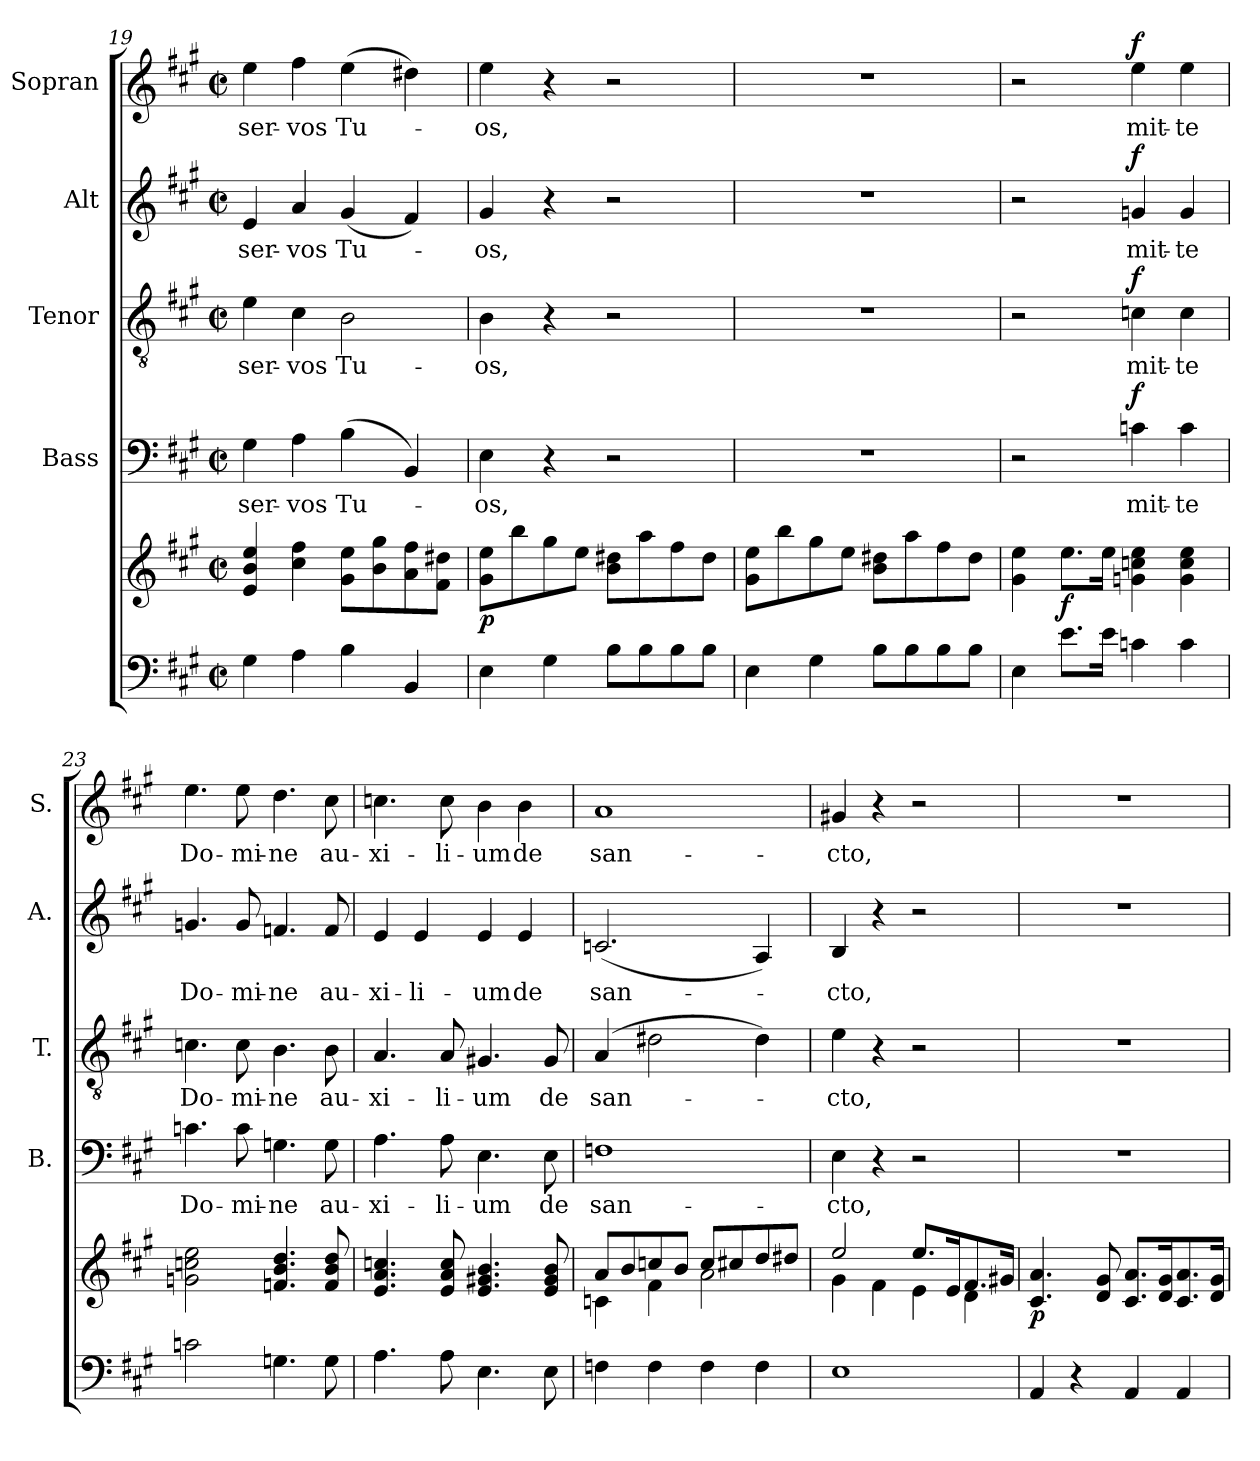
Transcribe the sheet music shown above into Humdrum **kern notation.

**kern	**kern	**dynam	**kern	**text	**dynam	**kern	**text	**dynam	**kern	**text	**dynam	**kern	**text	**dynam
*part5	*part5	*part5	*part4	*part4	*part4	*part3	*part3	*part3	*part2	*part2	*part2	*part1	*part1	*part1
*staff6	*staff5	*staff5/6	*staff4	*staff4	*staff4	*staff3	*staff3	*staff3	*staff2	*staff2	*staff2	*staff1	*staff1	*staff1
*	*	*	*I"Bass	*	*	*I"Tenor	*	*	*I"Alt	*	*	*I"Sopran	*	*
*	*	*	*I'B.	*	*	*I'T.	*	*	*I'A.	*	*	*I'S.	*	*
*clefF4	*clefG2	*	*clefF4	*	*	*clefGv2	*	*	*clefG2	*	*	*clefG2	*	*
*k[f#c#g#]	*k[f#c#g#]	*	*k[f#c#g#]	*	*	*k[f#c#g#]	*	*	*k[f#c#g#]	*	*	*k[f#c#g#]	*	*
*A:	*A:	*	*A:	*	*	*A:	*	*	*A:	*	*	*A:	*	*
*M2/2	*M2/2	*	*M2/2	*	*	*M2/2	*	*	*M2/2	*	*	*M2/2	*	*
*met(c|)	*met(c|)	*	*met(c|)	*	*	*met(c|)	*	*	*met(c|)	*	*	*met(c|)	*	*
=19	=19	=19	=19	=19	=19	=19	=19	=19	=19	=19	=19	=19	=19	=19
!	!	!	!	!LO:LY:b	!	!	!LO:LY:b	!	!	!LO:LY:b	!	!	!LO:LY:b	!
4G#\	4e/ 4b/ 4ee/	.	4G#\	ser-	.	4e\	ser-	.	4e/	ser-	.	4ee\	ser-	.
!	!	!	!	!LO:LY:b	!	!	!LO:LY:b	!	!	!LO:LY:b	!	!	!LO:LY:b	!
4A\	4cc#\ 4ff#\	.	4A\	-vos	.	4c#\	-vos	.	4a/	-vos	.	4ff#\	-vos	.
!	!	!	!	!LO:LY:b	!	!	!LO:LY:b	!	!	!LO:LY:b	!	!	!LO:LY:b	!
4B\	8g#\ 8ee\L	.	(>4B\	Tu-	.	2B\	Tu-	.	(<4g#/	Tu-	.	(>4ee\	Tu-	.
.	8b\ 8gg#\	.	.	.	.	.	.	.	.	.	.	.	.	.
4BB/	8a\ 8ff#\	.	4BB/)	.	.	.	.	.	4f#/)	.	.	4dd#X\)	.	.
.	8f#\ 8dd#X\J	.	.	.	.	.	.	.	.	.	.	.	.	.
=20	=20	=20	=20	=20	=20	=20	=20	=20	=20	=20	=20	=20	=20	=20
!	!	!LO:DY:b	!	!LO:LY:b	!	!	!LO:LY:b	!	!	!LO:LY:b	!	!	!LO:LY:b	!
4E\	8g#\ 8ee\L	p	4E\	-os,	.	4B\	-os,	.	4g#/	-os,	.	4ee\	-os,	.
.	8bb\	.	.	.	.	.	.	.	.	.	.	.	.	.
4G#\	8gg#\	.	4r	.	.	4r	.	.	4r	.	.	4r	.	.
.	8ee\J	.	.	.	.	.	.	.	.	.	.	.	.	.
8B\L	8b\ 8dd#X\L	.	2r	.	.	2r	.	.	2r	.	.	2r	.	.
8B\	8aa\	.	.	.	.	.	.	.	.	.	.	.	.	.
8B\	8ff#\	.	.	.	.	.	.	.	.	.	.	.	.	.
8B\J	8dd#\J	.	.	.	.	.	.	.	.	.	.	.	.	.
!!LO:PB:g=z
=21	=21	=21	=21	=21	=21	=21	=21	=21	=21	=21	=21	=21	=21	=21
4E\	8g#\ 8ee\L	.	1r	.	.	1r	.	.	1r	.	.	1r	.	.
.	8bb\	.	.	.	.	.	.	.	.	.	.	.	.	.
4G#\	8gg#\	.	.	.	.	.	.	.	.	.	.	.	.	.
.	8ee\J	.	.	.	.	.	.	.	.	.	.	.	.	.
8B\L	8b\ 8dd#X\L	.	.	.	.	.	.	.	.	.	.	.	.	.
8B\	8aa\	.	.	.	.	.	.	.	.	.	.	.	.	.
8B\	8ff#\	.	.	.	.	.	.	.	.	.	.	.	.	.
8B\J	8dd#\J	.	.	.	.	.	.	.	.	.	.	.	.	.
=22	=22	=22	=22	=22	=22	=22	=22	=22	=22	=22	=22	=22	=22	=22
4E\	4g#\ 4ee\	.	2r	.	.	2r	.	.	2r	.	.	2r	.	.
!	!	!LO:DY:b	!	!	!	!	!	!	!	!	!	!	!	!
8.e\L	8.ee\L	f	.	.	.	.	.	.	.	.	.	.	.	.
16e\Jk	16ee\Jk	.	.	.	.	.	.	.	.	.	.	.	.	.
!	!	!	!	!LO:LY:b	!LO:DY:a	!	!LO:LY:b	!LO:DY:a	!	!LO:LY:b	!LO:DY:a	!	!LO:LY:b	!LO:DY:a
4cn\	4gn\ 4ccn\ 4ee\	.	4cn\	mit-	f	4cn\	mit-	f	4gn/	mit-	f	4ee\	mit-	f
!	!	!	!	!LO:LY:b	!	!	!LO:LY:b	!	!	!LO:LY:b	!	!	!LO:LY:b	!
4c\	4g\ 4cc\ 4ee\	.	4c\	-te	.	4c\	-te	.	4g/	-te	.	4ee\	-te	.
=23	=23	=23	=23	=23	=23	=23	=23	=23	=23	=23	=23	=23	=23	=23
!	!	!	!	!LO:LY:b	!	!	!LO:LY:b	!	!	!LO:LY:b	!	!	!LO:LY:b	!
2cn\	2gn\ 2ccn\ 2ee\	.	4.cn\	Do-	.	4.cn\	Do-	.	4.gn/	Do-	.	4.ee\	Do-	.
!	!	!	!	!LO:LY:b	!	!	!LO:LY:b	!	!	!LO:LY:b	!	!	!LO:LY:b	!
.	.	.	8c\	-mi-	.	8c\	-mi-	.	8g/	-mi-	.	8ee\	-mi-	.
!	!	!	!	!LO:LY:b	!	!	!LO:LY:b	!	!	!LO:LY:b	!	!	!LO:LY:b	!
4.Gn\	4.fn/ 4.b/ 4.dd/	.	4.Gn\	-ne	.	4.B\	-ne	.	4.fn/	-ne	.	4.dd\	-ne	.
!	!	!	!	!LO:LY:b	!	!	!LO:LY:b	!	!	!LO:LY:b	!	!	!LO:LY:b	!
8G\	8f/ 8b/ 8dd/	.	8G\	au-	.	8B\	au-	.	8f/	au-	.	8cc#\	au-	.
=24	=24	=24	=24	=24	=24	=24	=24	=24	=24	=24	=24	=24	=24	=24
!	!	!	!	!LO:LY:b	!	!	!LO:LY:b	!	!	!LO:LY:b	!	!	!LO:LY:b	!
4.A\	4.e/ 4.a/ 4.ccn/	.	4.A\	-xi-	.	4.A/	-xi-	.	4e/	-xi-	.	4.ccn\	-xi-	.
!	!	!	!	!	!	!	!	!	!	!LO:LY:b	!	!	!	!
.	.	.	.	.	.	.	.	.	4e/	-li-	.	.	.	.
!	!	!	!	!LO:LY:b	!	!	!LO:LY:b	!	!	!	!	!	!LO:LY:b	!
8A\	8e/ 8a/ 8cc/	.	8A\	-li-	.	8A/	-li-	.	.	.	.	8cc\	-li-	.
!	!	!	!	!LO:LY:b	!	!	!LO:LY:b	!	!	!LO:LY:b	!	!	!LO:LY:b	!
4.E\	4.e/ 4.g#X/ 4.b/	.	4.E\	-um	.	4.G#X/	-um	.	4e/	-um	.	4b\	-um	.
!	!	!	!	!	!	!	!	!	!	!LO:LY:b	!	!	!LO:LY:b	!
.	.	.	.	.	.	.	.	.	4e/	de	.	4b\	de	.
!	!	!	!	!LO:LY:b	!	!	!LO:LY:b	!	!	!	!	!	!	!
8E\	8e/ 8g#/ 8b/	.	8E\	de	.	8G#/	de	.	.	.	.	.	.	.
=25	=25	=25	=25	=25	=25	=25	=25	=25	=25	=25	=25	=25	=25	=25
*	*^	*	*	*	*	*	*	*	*	*	*	*	*	*
!	!	!	!	!	!LO:LY:b	!	!	!LO:LY:b	!	!	!LO:LY:b	!	!	!LO:LY:b	!
4Fn\	8a/L	4cn\	.	1Fn	san-	.	(4A/	san-	.	(<2.cn/	san-	.	1a	san-	.
.	8b/	.	.	.	.	.	.	.	.	.	.	.	.	.	.
4F\	8ccn/	4f#\	.	.	.	.	2d#X\	.	.	.	.	.	.	.	.
.	8b/J	.	.	.	.	.	.	.	.	.	.	.	.	.	.
4F\	8cc/L	2a\	.	.	.	.	.	.	.	.	.	.	.	.	.
.	8cc#X/	.	.	.	.	.	.	.	.	.	.	.	.	.	.
4F\	8dd/	.	.	.	.	.	4d#\)	.	.	4A/)	.	.	.	.	.
.	8dd#X/J	.	.	.	.	.	.	.	.	.	.	.	.	.	.
!!LO:LB:g=z
=26	=26	=26	=26	=26	=26	=26	=26	=26	=26	=26	=26	=26	=26	=26	=26
!	!	!	!	!	!LO:LY:b	!	!	!LO:LY:b	!	!	!LO:LY:b	!	!	!LO:LY:b	!
1E	2ee/	4g#\	.	4E\	-cto,	.	4e\	-cto,	.	4B/	-cto,	.	4g#X/	-cto,	.
.	.	4f#\	.	4r	.	.	4r	.	.	4r	.	.	4r	.	.
.	8.ee/L	4e\	.	2r	.	.	2r	.	.	2r	.	.	2r	.	.
.	16e/k	.	.	.	.	.	.	.	.	.	.	.	.	.	.
.	8.f#/	4d\	.	.	.	.	.	.	.	.	.	.	.	.	.
.	16g#X/Jk	.	.	.	.	.	.	.	.	.	.	.	.	.	.
*	*v	*v	*	*	*	*	*	*	*	*	*	*	*	*	*
=27	=27	=27	=27	=27	=27	=27	=27	=27	=27	=27	=27	=27	=27	=27
!	!	!LO:DY:b	!	!	!	!	!	!	!	!	!	!	!	!
4AA/	4.c#/ 4.a/	p	1r	.	.	1r	.	.	1r	.	.	1r	.	.
4r	.	.	.	.	.	.	.	.	.	.	.	.	.	.
.	8d/ 8g#/	.	.	.	.	.	.	.	.	.	.	.	.	.
4AA/	8.c#/ 8.a/L	.	.	.	.	.	.	.	.	.	.	.	.	.
.	16d/ 16g#/k	.	.	.	.	.	.	.	.	.	.	.	.	.
4AA/	8.c#/ 8.a/	.	.	.	.	.	.	.	.	.	.	.	.	.
.	16d/ 16g#/Jk	.	.	.	.	.	.	.	.	.	.	.	.	.
=	=	=	=	=	=	=	=	=	=	=	=	=	=	=
*-	*-	*-	*-	*-	*-	*-	*-	*-	*-	*-	*-	*-	*-	*-
